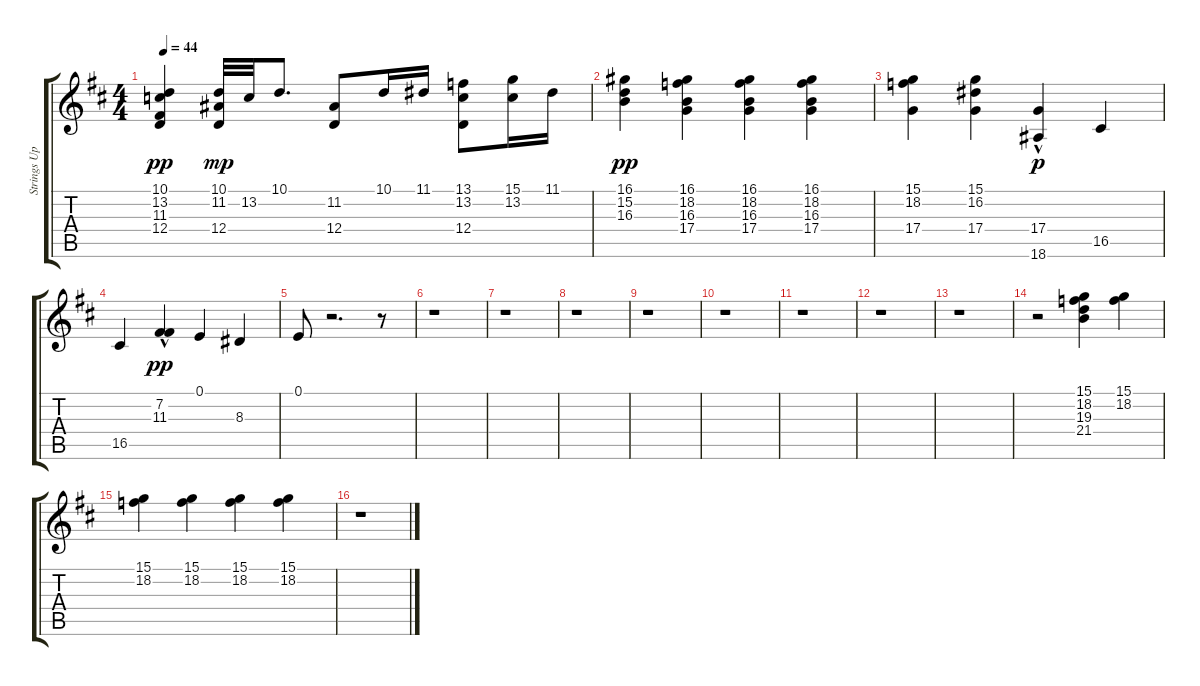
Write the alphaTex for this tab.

\track ("Strings Upper" "Strings Up") {instrument stringensemble1}
\staff {score tabs}
\tuning (E4 B3 G3 D3 A2 E2) {hide}
\ts (4 4)
\tempo 44
\clef g2
\ks d
(10.1 13.2 11.3 12.4).4{dy pp} (10.1 11.2 12.4).32{dy mp} 13.2.32 10.1.8{d} (11.2 12.4).8 10.1.16 11.1.16 (13.1 13.2 12.4).8 (15.1 13.2).16 11.1.16 |
(16.1 15.2 16.3).4{dy pp} (16.1 18.2 16.3 17.4).4 (16.1 18.2 16.3 17.4).4 (16.1 18.2 16.3 17.4).4 |
(15.1 18.2 17.4).4 (15.1 16.2 17.4).4 (17.4{hac} 18.6).4{dy p} 16.5.4 |
16.5.4 (7.2{hac} 11.3{hac}).4{dy pp} 0.1.4 8.3.4 |
0.1.8 r.2{d} r.8 |
r.1 |
r.1 |
r.1 |
r.1 |
r.1 |
r.1 |
r.1 |
r.1 |
r.2 (15.1 18.2 19.3 21.4).4 (15.1 18.2).4 |
(15.1 18.2).4 (15.1 18.2).4 (15.1 18.2).4 (15.1 18.2).4 |
r.1
